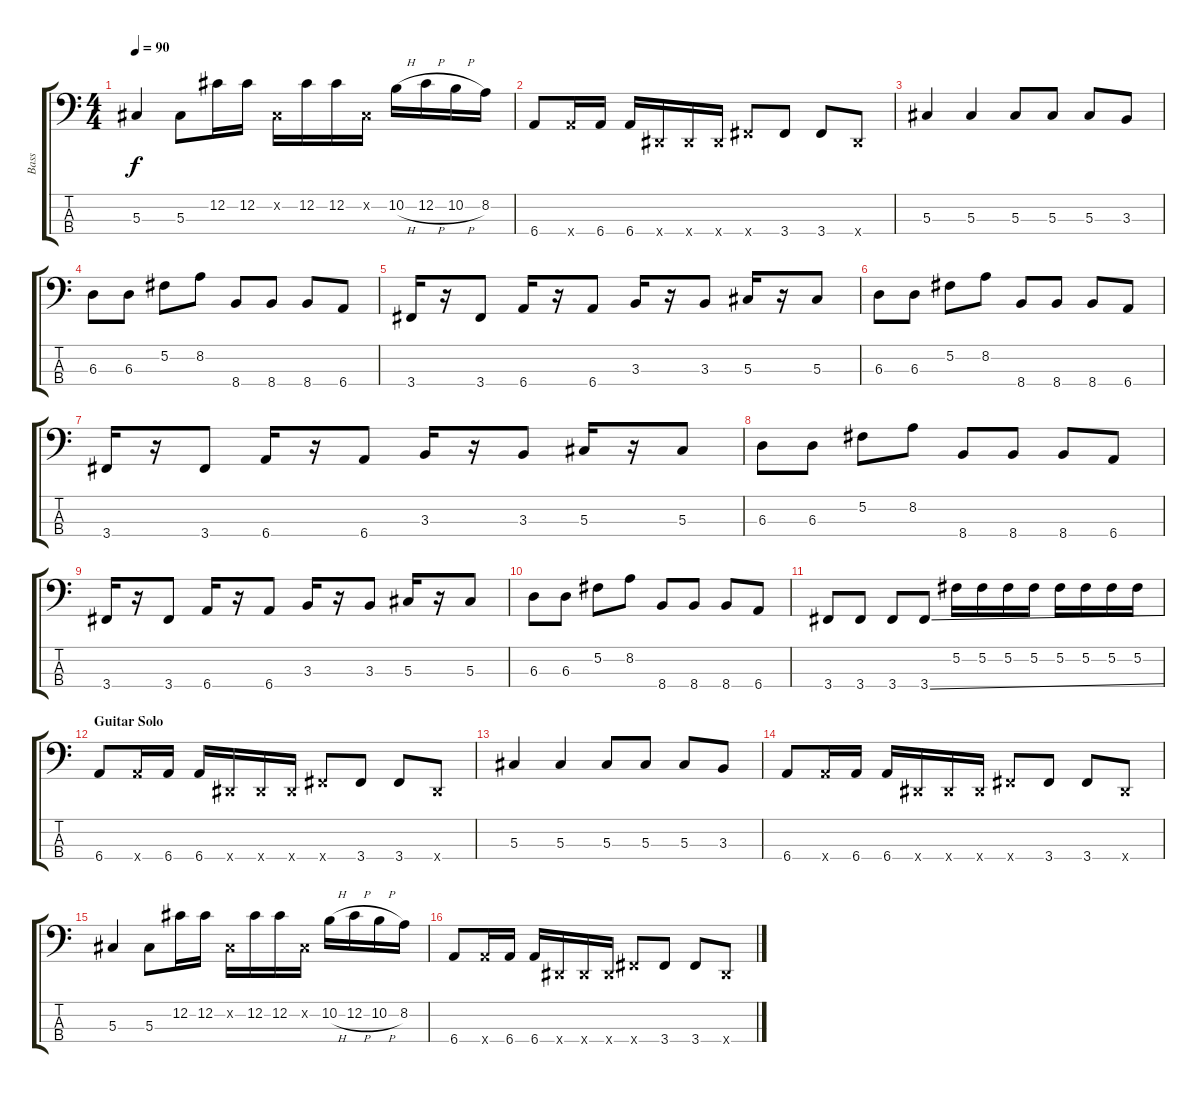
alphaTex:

\track ("Bass" "Bass") {instrument electricbassfinger}
\staff {score tabs}
\tuning (Gb2 Db2 Ab1 Eb1) {hide}
\ts (4 4)
\tempo 90
\clef f4
\ks c
5.3.4{dy f} 5.3.8 12.2.16 12.2.16 0.2{x}.16 12.2.16 12.2.16 0.2{x}.16 10.2{h}.16 12.2{h}.16 10.2{h}.16 8.2.16 |
6.4.8 6.4{x}.16 6.4.16 6.4.16 0.4{x}.16 0.4{x}.16 0.4{x}.16 3.4{x}.8 3.4.8 3.4.8 0.4{x}.8 |
5.3.4 5.3.4 5.3.8 5.3.8 5.3.8 3.3.8 |
6.3.8 6.3.8 5.2.8 8.2.8 8.4.8 8.4.8 8.4.8 6.4.8 |
3.4.16 r.16 3.4.8 6.4.16 r.16 6.4.8 3.3.16 r.16 3.3.8 5.3.16 r.16 5.3.8 |
6.3.8 6.3.8 5.2.8 8.2.8 8.4.8 8.4.8 8.4.8 6.4.8 |
3.4.16 r.16 3.4.8 6.4.16 r.16 6.4.8 3.3.16 r.16 3.3.8 5.3.16 r.16 5.3.8 |
6.3.8 6.3.8 5.2.8 8.2.8 8.4.8 8.4.8 8.4.8 6.4.8 |
3.4.16 r.16 3.4.8 6.4.16 r.16 6.4.8 3.3.16 r.16 3.3.8 5.3.16 r.16 5.3.8 |
6.3.8 6.3.8 5.2.8 8.2.8 8.4.8 8.4.8 8.4.8 6.4.8 |
3.4.8 3.4.8 3.4.8 3.4{ss}.8 5.2.16 5.2.16 5.2.16 5.2.16 5.2.16 5.2.16 5.2.16 5.2.16 |
\section ("" "Guitar Solo")
6.4.8 6.4{x}.16 6.4.16 6.4.16 0.4{x}.16 0.4{x}.16 0.4{x}.16 3.4{x}.8 3.4.8 3.4.8 0.4{x}.8 |
5.3.4 5.3.4 5.3.8 5.3.8 5.3.8 3.3.8 |
6.4.8 6.4{x}.16 6.4.16 6.4.16 0.4{x}.16 0.4{x}.16 0.4{x}.16 3.4{x}.8 3.4.8 3.4.8 0.4{x}.8 |
5.3.4 5.3.8 12.2.16 12.2.16 0.2{x}.16 12.2.16 12.2.16 0.2{x}.16 10.2{h}.16 12.2{h}.16 10.2{h}.16 8.2.16 |
6.4.8 6.4{x}.16 6.4.16 6.4.16 0.4{x}.16 0.4{x}.16 0.4{x}.16 3.4{x}.8 3.4.8 3.4.8 0.4{x}.8
